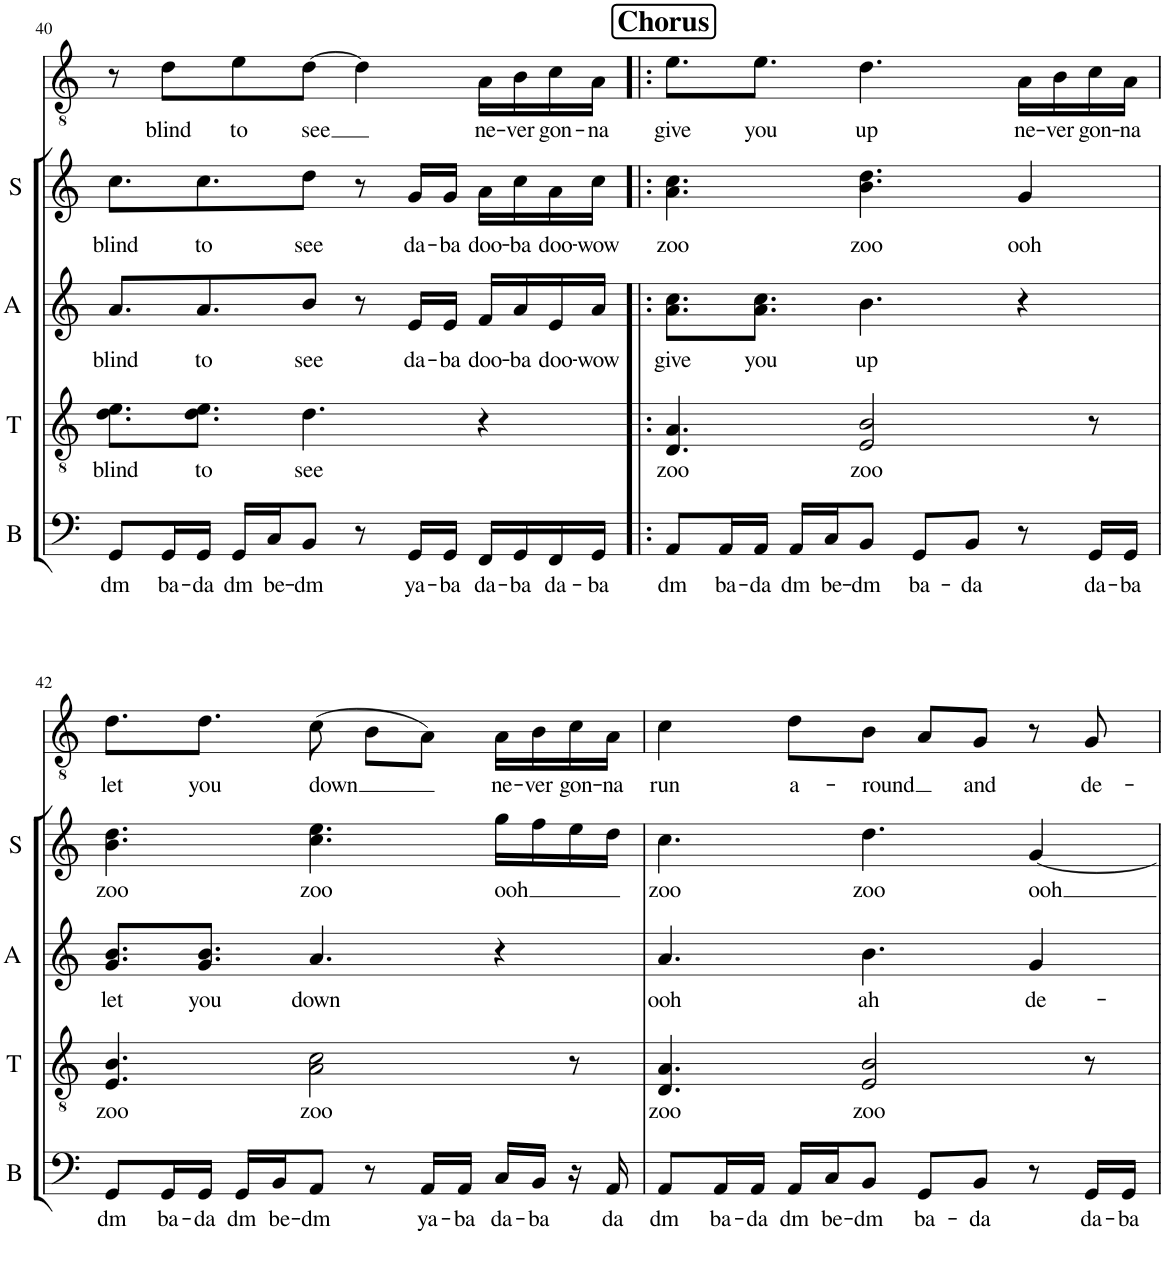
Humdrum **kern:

**kern	**text	**kern	**text	**kern	**text	**kern	**text	**kern	**text
*part5	*part5	*part4	*part4	*part3	*part3	*part2	*part2	*part1	*part1
*staff5	*staff5	*staff4	*staff4	*staff3	*staff3	*staff2	*staff2	*staff1	*staff1
*I"Bass	*	*I"Tenor	*	*I"Alto	*	*I"Soprano	*	*I"Solo	*
*I'B	*	*I'T	*	*I'A	*	*I'S	*	*	*
!!LO:PB:g=z
*clefF4	*	*clefGv2	*	*clefG2	*	*clefG2	*	*clefGv2	*
*k[]	*	*k[]	*	*k[]	*	*k[]	*	*k[]	*
*M4/4	*	*M4/4	*	*M4/4	*	*M4/4	*	*M4/4	*
=40	=40	=40	=40	=40	=40	=40	=40	=40	=40
!	!LO:LY:b	!	!LO:LY:b	!	!LO:LY:b	!	!LO:LY:b	!	!
8GG/L	dm	8.d\ 8.e\L	blind	8.a/L	blind	8.cc\L	blind	8r	.
!	!LO:LY:b	!	!	!	!	!	!	!	!LO:LY:b
16GG/L	ba-	.	.	.	.	.	.	8d\L	blind
!	!LO:LY:b	!	!LO:LY:b	!	!LO:LY:b	!	!LO:LY:b	!	!
16GG/JJ	-da	8.d\ 8.e\J	to	8.a/	to	8.cc\	to	.	.
!	!LO:LY:b	!	!	!	!	!	!	!	!LO:LY:b
16GG/LL	dm	.	.	.	.	.	.	8e\	to
!	!LO:LY:b	!	!	!	!	!	!	!	!
16C/J	be-	.	.	.	.	.	.	.	.
!	!LO:LY:b	!	!LO:LY:b	!	!LO:LY:b	!	!LO:LY:b	!	!LO:LY:b
8BB/J	-dm	4.d\	see	8b/J	see	8dd\J	see	[8d\J	see
8r	.	.	.	8r	.	8r	.	4d\]	.
!	!LO:LY:b	!	!	!	!LO:LY:b	!	!LO:LY:b	!	!
16GG/LL	ya-	.	.	16e/LL	da-	16g/LL	da-	.	.
!	!LO:LY:b	!	!	!	!LO:LY:b	!	!LO:LY:b	!	!
16GG/JJ	-ba	.	.	16e/JJ	-ba	16g/JJ	-ba	.	.
!	!LO:LY:b	!	!	!	!LO:LY:b	!	!LO:LY:b	!	!LO:LY:b
16FF/LL	da-	4r	.	16f/LL	doo-	16a\LL	doo-	16A\LL	ne-
!	!LO:LY:b	!	!	!	!LO:LY:b	!	!LO:LY:b	!	!LO:LY:b
16GG/	-ba	.	.	16a/	-ba	16cc\	-ba	16B\	-ver
!	!LO:LY:b	!	!	!	!LO:LY:b	!	!LO:LY:b	!	!LO:LY:b
16FF/	da-	.	.	16e/	doo-	16a\	doo-	16c\	gon-
!	!LO:LY:b	!	!	!	!LO:LY:b	!	!LO:LY:b	!	!LO:LY:b
16GG/JJ	-ba	.	.	16a/JJ	-wow	16cc\JJ	-wow	16A\JJ	-na
!!LO:REH:place=s1:a:B:cj:fs=14:t=Chorus
=41!|:	=41!|:	=41!|:	=41!|:	=41!|:	=41!|:	=41!|:	=41!|:	=41!|:	=41!|:
!	!LO:LY:b	!	!LO:LY:b	!	!LO:LY:b	!	!LO:LY:b	!	!LO:LY:b
8AA/L	dm	4.D/ 4.A/	zoo	8.a\ 8.cc\L	give	4.a\ 4.cc\	zoo	8.e\L	give
!	!LO:LY:b	!	!	!	!	!	!	!	!
16AA/L	ba-	.	.	.	.	.	.	.	.
!	!LO:LY:b	!	!	!	!LO:LY:b	!	!	!	!LO:LY:b
16AA/JJ	-da	.	.	8.a\ 8.cc\J	you	.	.	8.e\J	you
!	!LO:LY:b	!	!	!	!	!	!	!	!
16AA/LL	dm	.	.	.	.	.	.	.	.
!	!LO:LY:b	!	!	!	!	!	!	!	!
16C/J	be-	.	.	.	.	.	.	.	.
!	!LO:LY:b	!	!LO:LY:b	!	!LO:LY:b	!	!LO:LY:b	!	!LO:LY:b
8BB/J	-dm	2E/ 2B/	zoo	4.b\	up	4.b\ 4.dd\	zoo	4.d\	up
!	!LO:LY:b	!	!	!	!	!	!	!	!
8GG/L	ba-	.	.	.	.	.	.	.	.
!	!LO:LY:b	!	!	!	!	!	!	!	!
8BB/J	-da	.	.	.	.	.	.	.	.
!	!	!	!	!	!	!	!LO:LY:b	!	!LO:LY:b
8r	.	.	.	4r	.	4g/	ooh	16A\LL	ne-
!	!	!	!	!	!	!	!	!	!LO:LY:b
.	.	.	.	.	.	.	.	16B\	-ver
!	!LO:LY:b	!	!	!	!	!	!	!	!LO:LY:b
16GG/LL	da-	8r	.	.	.	.	.	16c\	gon-
!	!LO:LY:b	!	!	!	!	!	!	!	!LO:LY:b
16GG/JJ	-ba	.	.	.	.	.	.	16A\JJ	-na
!!LO:LB:g=z
=42	=42	=42	=42	=42	=42	=42	=42	=42	=42
!	!LO:LY:b	!	!LO:LY:b	!	!LO:LY:b	!	!LO:LY:b	!	!LO:LY:b
8GG/L	dm	4.E/ 4.B/	zoo	8.g/ 8.b/L	let	4.b\ 4.dd\	zoo	8.d\L	let
!	!LO:LY:b	!	!	!	!	!	!	!	!
16GG/L	ba-	.	.	.	.	.	.	.	.
!	!LO:LY:b	!	!	!	!LO:LY:b	!	!	!	!LO:LY:b
16GG/JJ	-da	.	.	8.g/ 8.b/J	you	.	.	8.d\J	you
!	!LO:LY:b	!	!	!	!	!	!	!	!
16GG/LL	dm	.	.	.	.	.	.	.	.
!	!LO:LY:b	!	!	!	!	!	!	!	!
16BB/J	be-	.	.	.	.	.	.	.	.
!	!LO:LY:b	!	!LO:LY:b	!	!LO:LY:b	!	!LO:LY:b	!	!LO:LY:b
8AA/J	-dm	2A\ 2c\	zoo	4.a/	down	4.cc\ 4.ee\	zoo	(8c\	down
8r	.	.	.	.	.	.	.	8B\L	.
!	!LO:LY:b	!	!	!	!	!	!	!	!
16AA/LL	ya-	.	.	.	.	.	.	8A\J)	.
!	!LO:LY:b	!	!	!	!	!	!	!	!
16AA/JJ	-ba	.	.	.	.	.	.	.	.
!	!LO:LY:b	!	!	!	!	!	!LO:LY:b	!	!LO:LY:b
16C/LL	da-	.	.	4r	.	16gg\LL	ooh	16A\LL	ne-
!	!LO:LY:b	!	!	!	!	!	!	!	!LO:LY:b
16BB/JJ	-ba	.	.	.	.	16ff\	.	16B\	-ver
!	!	!	!	!	!	!	!	!	!LO:LY:b
16r	.	8r	.	.	.	16ee\	.	16c\	gon-
!	!LO:LY:b	!	!	!	!	!	!	!	!LO:LY:b
16AA/	da	.	.	.	.	16dd\JJ	.	16A\JJ	-na
=43	=43	=43	=43	=43	=43	=43	=43	=43	=43
!	!LO:LY:b	!	!LO:LY:b	!	!LO:LY:b	!	!LO:LY:b	!	!LO:LY:b
8AA/L	dm	4.D/ 4.A/	zoo	4.a/	ooh	4.cc\	zoo	4c\	run
!	!LO:LY:b	!	!	!	!	!	!	!	!
16AA/L	ba-	.	.	.	.	.	.	.	.
!	!LO:LY:b	!	!	!	!	!	!	!	!
16AA/JJ	-da	.	.	.	.	.	.	.	.
!	!LO:LY:b	!	!	!	!	!	!	!	!LO:LY:b
16AA/LL	dm	.	.	.	.	.	.	8d\L	a-
!	!LO:LY:b	!	!	!	!	!	!	!	!
16C/J	be-	.	.	.	.	.	.	.	.
!	!LO:LY:b	!	!LO:LY:b	!	!LO:LY:b	!	!LO:LY:b	!	!LO:LY:b
8BB/J	-dm	2E/ 2B/	zoo	4.b\	ah	4.dd\	zoo	8B\J	-round
!	!LO:LY:b	!	!	!	!	!	!	!	!
8GG/L	ba-	.	.	.	.	.	.	8A/L	.
!	!LO:LY:b	!	!	!	!	!	!	!	!LO:LY:b
8BB/J	-da	.	.	.	.	.	.	8G/J	and
!	!	!	!	!	!LO:LY:b	!	!LO:LY:b	!	!
8r	.	.	.	4g/	de-	[4g/	ooh	8r	.
!	!LO:LY:b	!	!	!	!	!	!	!	!LO:LY:b
16GG/LL	da-	8r	.	.	.	.	.	8G/	de-
!	!LO:LY:b	!	!	!	!	!	!	!	!
16GG/JJ	-ba	.	.	.	.	.	.	.	.
=	=	=	=	=	=	=	=	=	=
*-	*-	*-	*-	*-	*-	*-	*-	*-	*-
